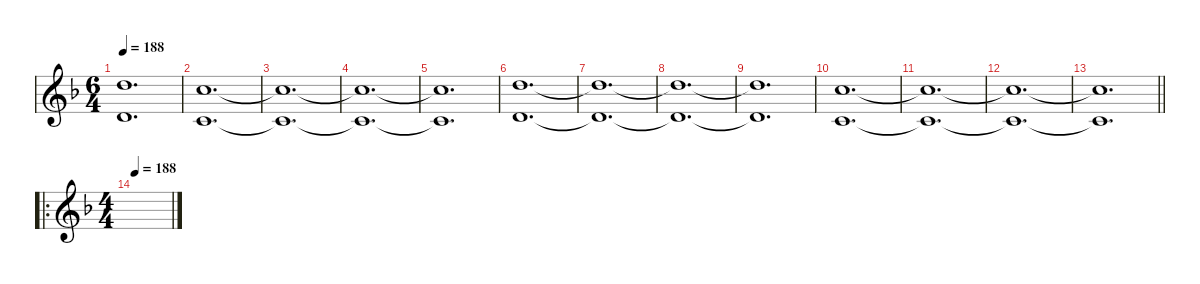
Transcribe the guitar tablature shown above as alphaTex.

\defaultSystemsLayout 4
\hideDynamics
\bracketExtendMode nobrackets
\singleTrackTrackNamePolicy hidden
\multiTrackTrackNamePolicy hidden
\firstSystemTrackNameMode fullname
\firstSystemTrackNameOrientation horizontal
\otherSystemsTrackNameOrientation horizontal
\track ("Piano 2" "Piano 2") {defaultSystemsLayout 8 instrument rockorgan}
\staff {score}
\tuning (E4 A3 F3 D3 A2 D2)
\ts (6 4)
\tempo 188
\clef g2
\ks dminor
(10.1{t acc forcenatural} 9.3{t acc forcenatural}).1{d dy f beam Up} |
(8.1{acc forcenatural} 7.3{acc forcenatural}).1{d beam Up} |
(8.1{t acc forcenatural} 7.3{t acc forcenatural}).1{d beam Up} |
(8.1{t acc forcenatural} 7.3{t acc forcenatural}).1{d beam Up} |
(8.1{t acc forcenatural} 7.3{t acc forcenatural}).1{d beam Up} |
(10.1{acc forcenatural} 9.3{acc forcenatural}).1{d beam Up} |
(10.1{t acc forcenatural} 9.3{t acc forcenatural}).1{d beam Up} |
(10.1{t acc forcenatural} 9.3{t acc forcenatural}).1{d beam Up} |
(10.1{t acc forcenatural} 9.3{t acc forcenatural}).1{d beam Up} |
(8.1{acc forcenatural} 7.3{acc forcenatural}).1{d beam Up} |
(8.1{t acc forcenatural} 7.3{t acc forcenatural}).1{d beam Up} |
(8.1{t acc forcenatural} 7.3{t acc forcenatural}).1{d beam Up} |
\barLineRight lightlight
(8.1{t acc forcenatural} 7.3{t acc forcenatural}).1{d beam Up} |
\ro
\ts (4 4)
\beaming (8 2 2 2 2)
\tempo (188 0.00625)
